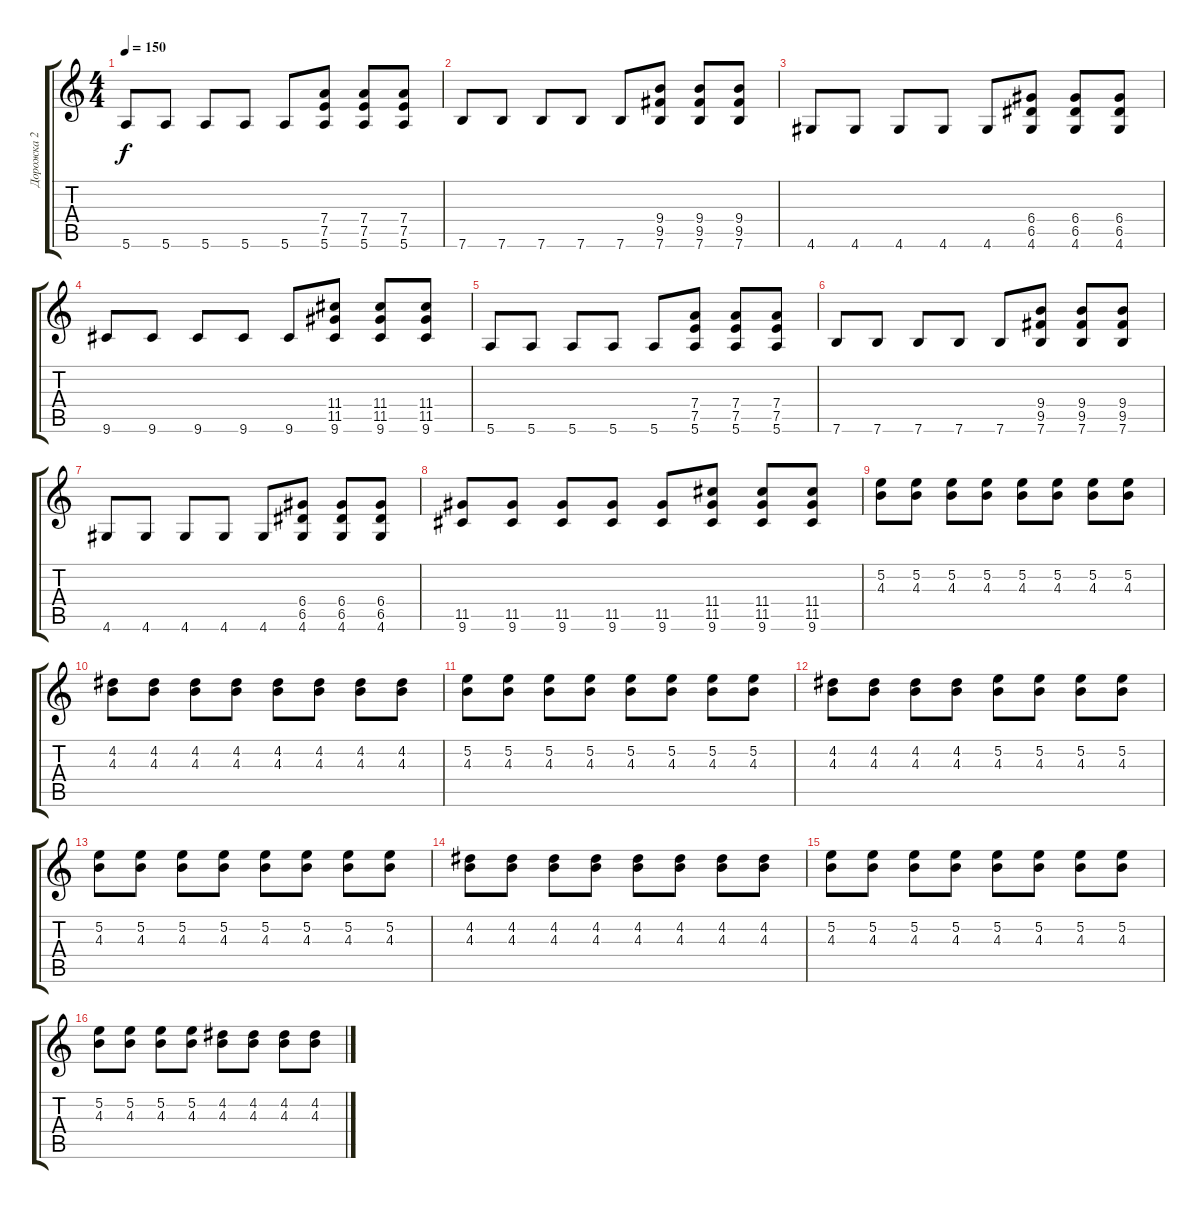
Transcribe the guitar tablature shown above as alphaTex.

\track ("Дорожка 2" "Дорожка 2") {instrument overdrivenguitar}
\staff {score tabs}
\tuning (E4 B3 G3 D3 A2 E2) {hide}
\ts (4 4)
\tempo 150
\clef g2
\ks c
5.6.8{dy f} 5.6.8 5.6.8 5.6.8 5.6.8 (7.4 7.5 5.6).8 (7.4 7.5 5.6).8 (7.4 7.5 5.6).8 |
7.6.8 7.6.8 7.6.8 7.6.8 7.6.8 (9.4 9.5 7.6).8 (9.4 9.5 7.6).8 (9.4 9.5 7.6).8 |
4.6.8 4.6.8 4.6.8 4.6.8 4.6.8 (6.4 6.5 4.6).8 (6.4 6.5 4.6).8 (6.4 6.5 4.6).8 |
9.6.8 9.6.8 9.6.8 9.6.8 9.6.8 (11.4 11.5 9.6).8 (11.4 11.5 9.6).8 (11.4 11.5 9.6).8 |
5.6.8 5.6.8 5.6.8 5.6.8 5.6.8 (7.4 7.5 5.6).8 (7.4 7.5 5.6).8 (7.4 7.5 5.6).8 |
7.6.8 7.6.8 7.6.8 7.6.8 7.6.8 (9.4 9.5 7.6).8 (9.4 9.5 7.6).8 (9.4 9.5 7.6).8 |
4.6.8 4.6.8 4.6.8 4.6.8 4.6.8 (6.4 6.5 4.6).8 (6.4 6.5 4.6).8 (6.4 6.5 4.6).8 |
(11.5 9.6).8 (11.5 9.6).8 (11.5 9.6).8 (11.5 9.6).8 (11.5 9.6).8 (11.4 11.5 9.6).8 (11.4 11.5 9.6).8 (11.4 11.5 9.6).8 |
(5.2 4.3).8 (5.2 4.3).8 (5.2 4.3).8 (5.2 4.3).8 (5.2 4.3).8 (5.2 4.3).8 (5.2 4.3).8 (5.2 4.3).8 |
(4.2 4.3).8 (4.2 4.3).8 (4.2 4.3).8 (4.2 4.3).8 (4.2 4.3).8 (4.2 4.3).8 (4.2 4.3).8 (4.2 4.3).8 |
(5.2 4.3).8 (5.2 4.3).8 (5.2 4.3).8 (5.2 4.3).8 (5.2 4.3).8 (5.2 4.3).8 (5.2 4.3).8 (5.2 4.3).8 |
(4.2 4.3).8 (4.2 4.3).8 (4.2 4.3).8 (4.2 4.3).8 (5.2 4.3).8 (5.2 4.3).8 (5.2 4.3).8 (5.2 4.3).8 |
(5.2 4.3).8 (5.2 4.3).8 (5.2 4.3).8 (5.2 4.3).8 (5.2 4.3).8 (5.2 4.3).8 (5.2 4.3).8 (5.2 4.3).8 |
(4.2 4.3).8 (4.2 4.3).8 (4.2 4.3).8 (4.2 4.3).8 (4.2 4.3).8 (4.2 4.3).8 (4.2 4.3).8 (4.2 4.3).8 |
(5.2 4.3).8 (5.2 4.3).8 (5.2 4.3).8 (5.2 4.3).8 (5.2 4.3).8 (5.2 4.3).8 (5.2 4.3).8 (5.2 4.3).8 |
(5.2 4.3).8 (5.2 4.3).8 (5.2 4.3).8 (5.2 4.3).8 (4.2 4.3).8 (4.2 4.3).8 (4.2 4.3).8 (4.2 4.3).8
